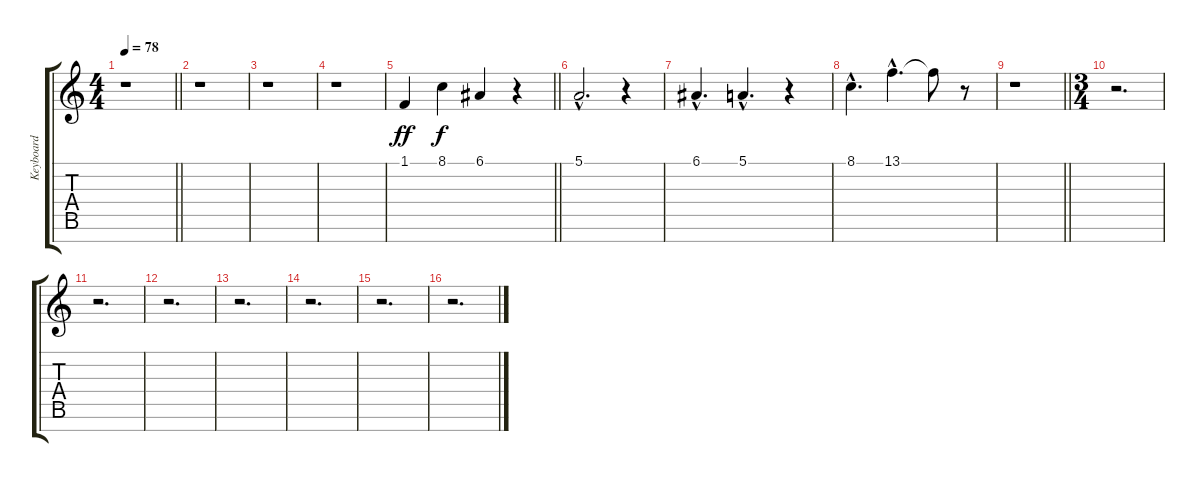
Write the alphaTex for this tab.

\track ("Keyboard" "Keyboard") {instrument pad6metallic}
\staff {score tabs}
\tuning (E4 B3 G3 D3 A2 E2 B1) {hide}
\ts (4 4)
\tempo 78
\clef g2
\barLineRight lightlight
\ks c
r.1{dy f} |
r.1 |
r.1 |
r.1 |
\barLineRight lightlight
1.1.4{dy ff instrument stringensemble1} 8.1.4{dy f} 6.1.4 r.4 |
5.1{hac}.2{d} r.4 |
6.1{hac}.4{d} 5.1{hac}.4{d} r.4 |
8.1{hac}.4{d} 13.1{hac}.4{d} 13.1{t}.8 r.8 |
\barLineRight lightlight
r.1 |
\ts (3 4)
r.2{d} |
r.2{d} |
r.2{d} |
r.2{d} |
r.2{d} |
r.2{d} |
r.2{d}
